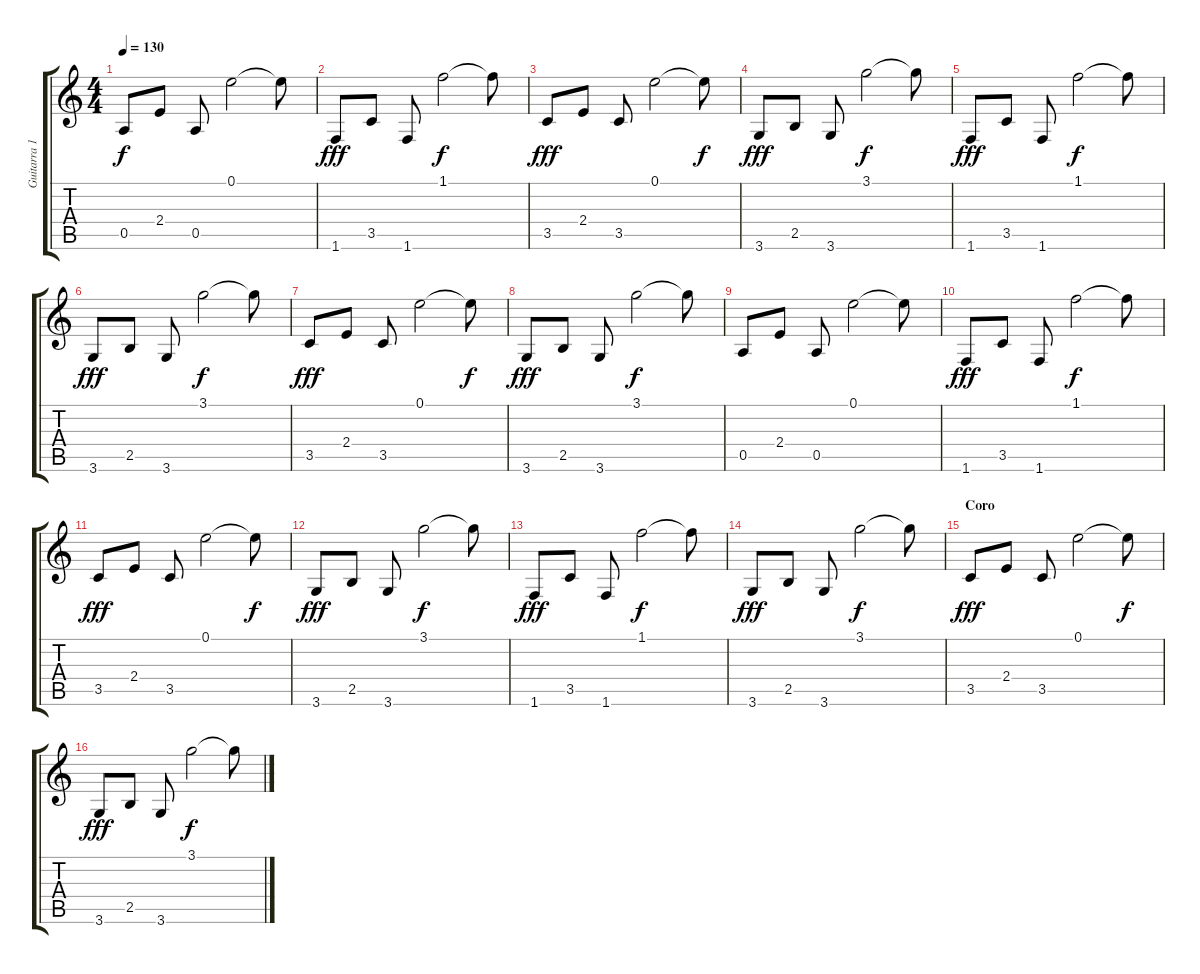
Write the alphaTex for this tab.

\track ("Guitarra 1" "Guitarra 1") {instrument acousticguitarsteel}
\staff {score tabs}
\tuning (E4 B3 G3 D3 A2 E2) {hide}
\ts (4 4)
\tempo 130
\clef g2
\ks c
0.5.8{dy f} 2.4.8 0.5.8 0.1.2 0.1{t}.8 |
1.6.8{dy fff} 3.5.8 1.6.8 1.1.2{dy f} 1.1{t}.8 |
3.5.8{dy fff} 2.4.8 3.5.8 0.1.2 0.1{t}.8{dy f} |
3.6.8{dy fff} 2.5.8 3.6.8 3.1.2{dy f} 3.1{t}.8 |
1.6.8{dy fff} 3.5.8 1.6.8 1.1.2{dy f} 1.1{t}.8 |
3.6.8{dy fff} 2.5.8 3.6.8 3.1.2{dy f} 3.1{t}.8 |
3.5.8{dy fff} 2.4.8 3.5.8 0.1.2 0.1{t}.8{dy f} |
3.6.8{dy fff} 2.5.8 3.6.8 3.1.2{dy f} 3.1{t}.8 |
0.5.8 2.4.8 0.5.8 0.1.2 0.1{t}.8 |
1.6.8{dy fff} 3.5.8 1.6.8 1.1.2{dy f} 1.1{t}.8 |
3.5.8{dy fff} 2.4.8 3.5.8 0.1.2 0.1{t}.8{dy f} |
3.6.8{dy fff} 2.5.8 3.6.8 3.1.2{dy f} 3.1{t}.8 |
1.6.8{dy fff} 3.5.8 1.6.8 1.1.2{dy f} 1.1{t}.8 |
3.6.8{dy fff} 2.5.8 3.6.8 3.1.2{dy f} 3.1{t}.8 |
\section ("" "Coro")
3.5.8{dy fff} 2.4.8 3.5.8 0.1.2 0.1{t}.8{dy f} |
3.6.8{dy fff} 2.5.8 3.6.8 3.1.2{dy f} 3.1{t}.8
